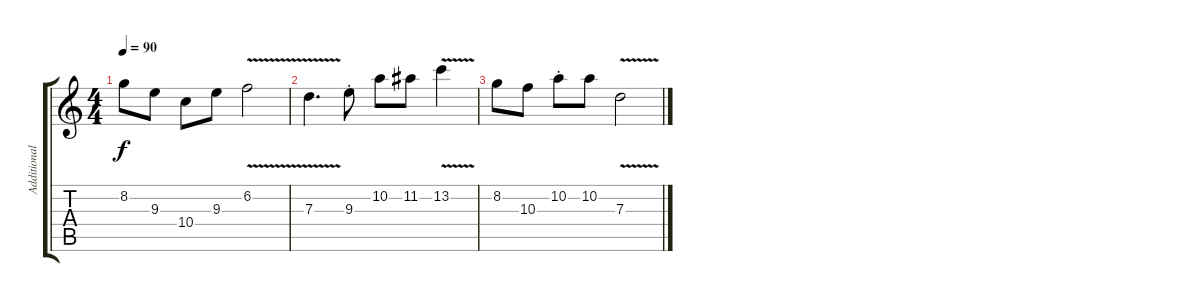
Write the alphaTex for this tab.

\track ("Additional Guitar" "Additional") {instrument overdrivenguitar}
\staff {score tabs}
\tuning (E4 B3 G3 D3 A2 E2) {hide}
\ts (4 4)
\tempo 90
\clef g2
\ks c
8.2.8{dy f} 9.3.8 10.4.8 9.3.8 6.2{v}.2 |
7.3{v}.4{d} 9.3{st}.8 10.2.8 11.2.8 13.2{v}.4 |
8.2.8 10.3.8 10.2{st}.8 10.2.8 7.3{v}.2
